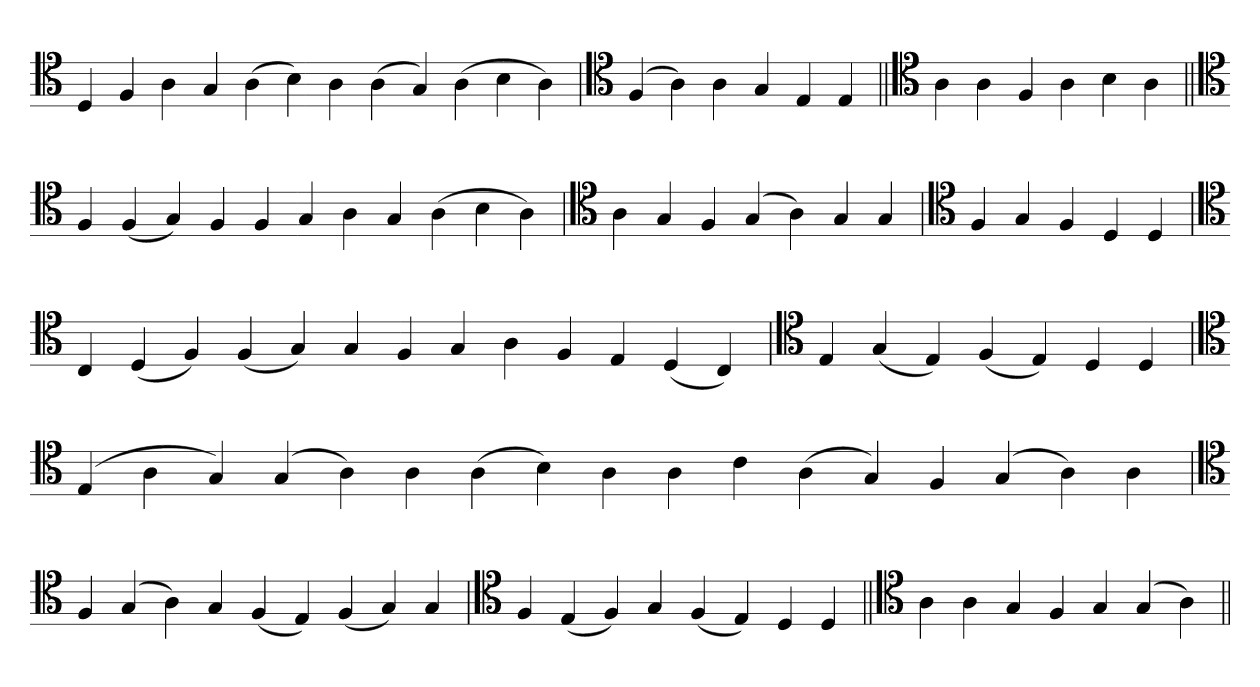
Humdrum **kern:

**kern
*part1
*staff1
*clefC4
=
4D
4F
4A
4G
(4A
4B)
4A
(4A
4G)
(4A
4B
4A)
=`
*clefC4
(4F
4A)
4A
4G
4E
4E
=||
*clefC4
4A
4A
4F
4A
4B
4A
=||
*clefC4
4F
(4F
4G)
4F
4F
4G
4A
4G
(4A
4B
4A)
=`
*clefC4
4A
4G
4F
(4G
4A)
4G
4G
=`
*clefC4
4F
4G
4F
4D
4D
='
*clefC4
4C
(4D
4F)
(4F
4G)
4G
4F
4G
4A
4F
4E
(4D
4C)
=`
*clefC4
4E
(4G
4E)
(4F
4E)
4D
4D
=
*clefC4
(4E
4A
4G)
(4G
4A)
4A
(4A
4B)
4A
4A
4c
(4A
4G)
4F
(4G
4A)
4A
='
*clefC4
4F
(4G
4A)
4G
(4F
4E)
(4F
4G)
4G
=`
*clefC4
4F
(4E
4F)
4G
(4F
4E)
4D
4D
=||
*clefC4
4A
4A
4G
4F
4G
(4G
4A)
=||
*-
